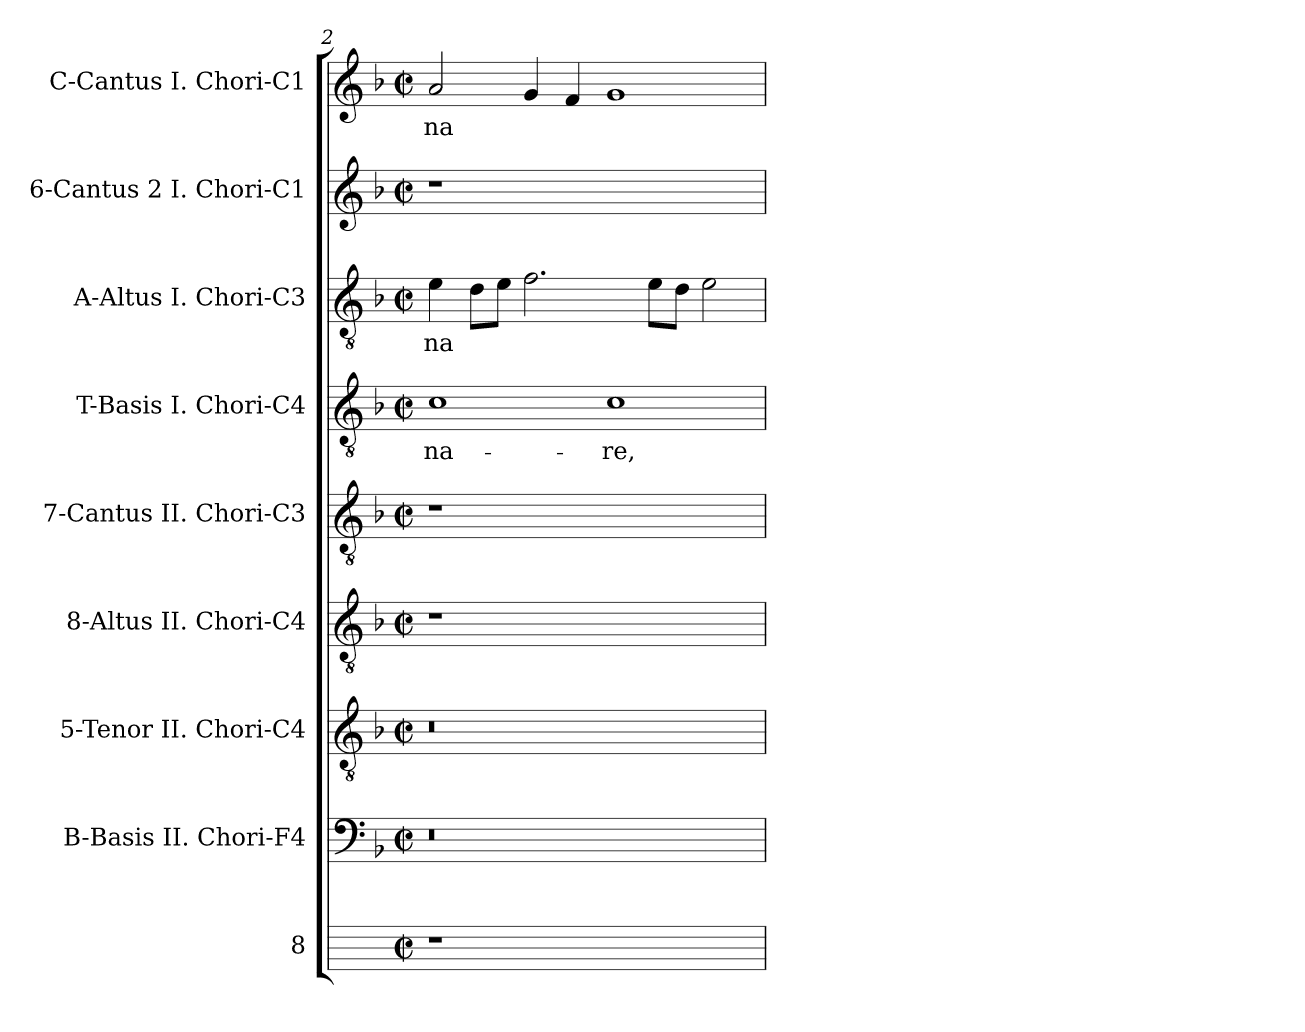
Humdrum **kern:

**kern	**kern	**kern	**kern	**kern	**kern	**text	**kern	**text	**kern	**kern	**text
*part9	*part8	*part7	*part6	*part5	*part4	*part4	*part3	*part3	*part2	*part1	*part1
*staff9	*staff8	*staff7	*staff6	*staff5	*staff4	*staff4	*staff3	*staff3	*staff2	*staff1	*staff1
*I"8	*I"B-Basis  II. Chori-F4	*I"5-Tenor  II. Chori-C4	*I"8-Altus  II. Chori-C4	*I"7-Cantus  II. Chori-C3	*I"T-Basis  I. Chori-C4	*	*I"A-Altus  I. Chori-C3	*	*I"6-Cantus 2  I. Chori-C1	*I"C-Cantus  I. Chori-C1	*
*	*	*I'T	*	*	*I'T	*	*I'A	*	*	*I'C	*
*	*clefF4	*clefGv2	*clefGv2	*clefGv2	*clefGv2	*	*clefGv2	*	*clefG2	*clefG2	*
*k[]	*k[b-]	*k[b-]	*k[b-]	*k[b-]	*k[b-]	*	*k[b-]	*	*k[b-]	*k[b-]	*
*C:	*F:	*F:	*F:	*F:	*F:	*	*F:	*	*F:	*F:	*
*M2/2	*M2/2	*M2/2	*M2/2	*M2/2	*M2/2	*	*M2/2	*	*M2/2	*M2/2	*
*met(c|)	*met(c|)	*met(c|)	*met(c|)	*met(c|)	*met(c|)	*	*met(c|)	*	*met(c|)	*met(c|)	*
=2	=2	=2	=2	=2	=2	=2	=2	=2	=2	=2	=2
!	!	!	!	!	!	!LO:LY:b:cj	!	!LO:LY:b:cj	!	!	!LO:LY:b:cj
1r	0r	0r	1r	1r	1c	-na-	4e\	-na-	1r	2a/	-na-
!	!	!	!	!	!	!	!	!LO:LY:b:cj	!	!	!
.	.	.	.	.	.	.	8d\L	--	.	.	.
!	!	!	!	!	!	!	!	!LO:LY:b:cj	!	!	!
.	.	.	.	.	.	.	8e\J	--	.	.	.
!	!	!	!	!	!	!	!	!LO:LY:b:cj	!	!	!LO:LY:b:cj
.	.	.	.	.	.	.	2.f\	--	.	4g/	--
!	!	!	!	!	!	!	!	!	!	!	!LO:LY:b:cj
.	.	.	.	.	.	.	.	.	.	4f/	--
!	!	!	!	!	!	!LO:LY:b:cj	!	!	!	!	!LO:LY:b:cj
1ryy	.	.	1ryy	1ryy	1c	-re,	.	.	1ryy	1g	--
!	!	!	!	!	!	!	!	!LO:LY:b:cj	!	!	!
.	.	.	.	.	.	.	8e\L	--	.	.	.
!	!	!	!	!	!	!	!	!LO:LY:b:cj	!	!	!
.	.	.	.	.	.	.	8d\J	--	.	.	.
!	!	!	!	!	!	!	!	!LO:LY:b:cj	!	!	!
.	.	.	.	.	.	.	2e\	--	.	.	.
=	=	=	=	=	=	=	=	=	=	=	=
*-	*-	*-	*-	*-	*-	*-	*-	*-	*-	*-	*-
